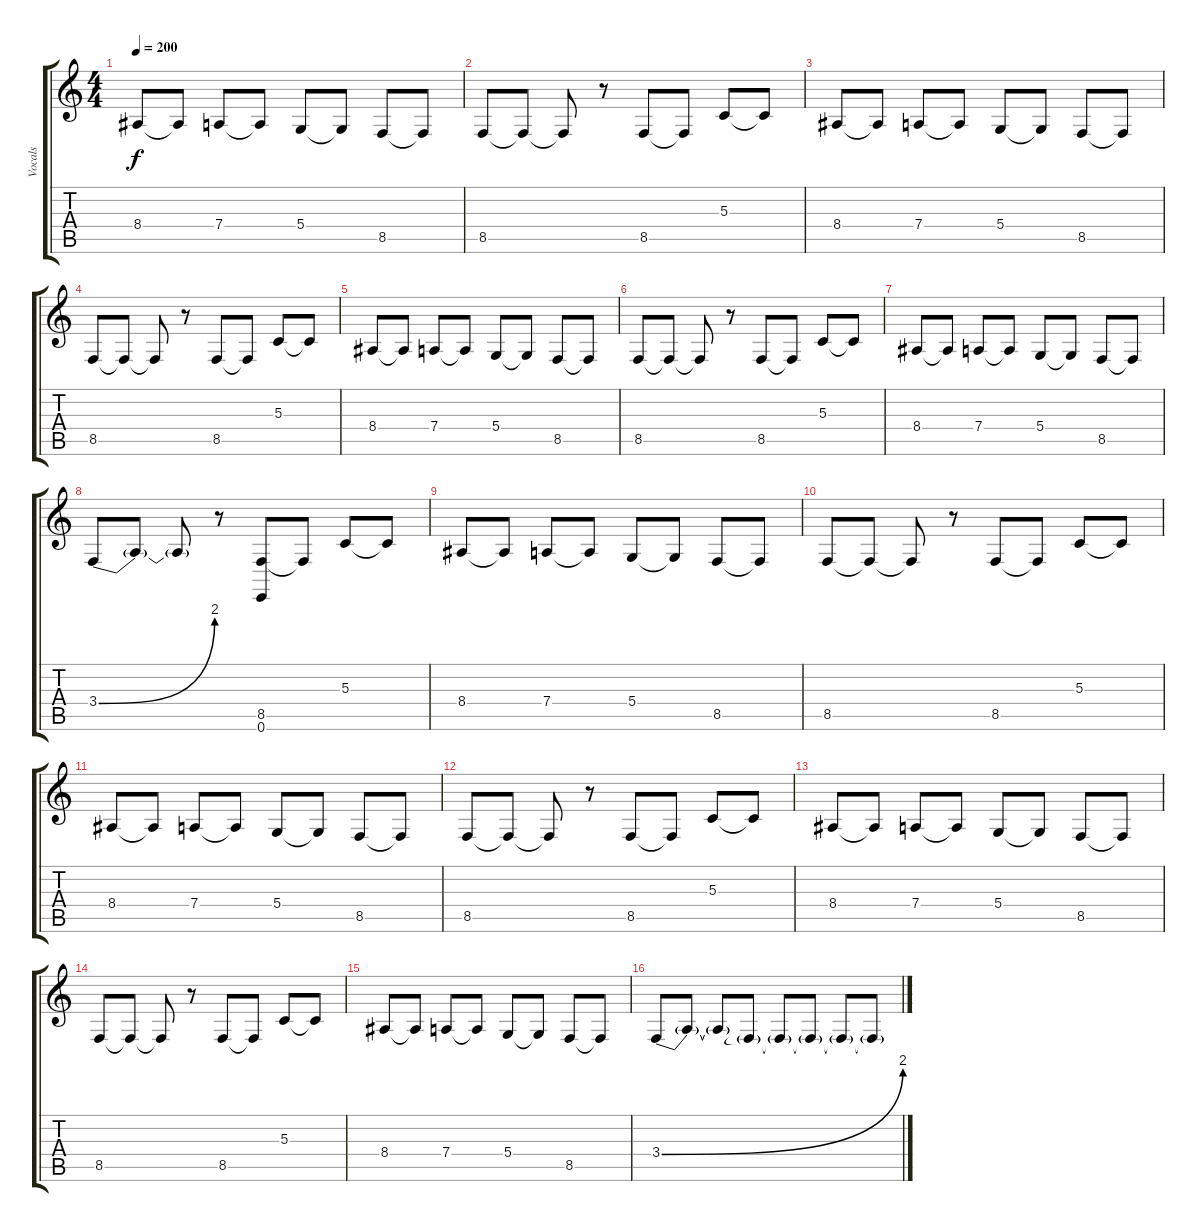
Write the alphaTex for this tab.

\track ("Vocals" "Vocals") {instrument tenorsax}
\staff {score tabs}
\tuning (E4 B3 G3 D3 A2 E2) {hide}
\ts (4 4)
\tempo 200
\clef g2
\ks c
8.4.8{dy f} 8.4{t}.8 7.4.8 7.4{t}.8 5.4.8 5.4{t}.8 8.5.8 8.5{t}.8 |
8.5.8 8.5{t}.8 8.5{t}.8 r.8 8.5.8 8.5{t}.8 5.3.8 5.3{t}.8 |
8.4.8 8.4{t}.8 7.4.8 7.4{t}.8 5.4.8 5.4{t}.8 8.5.8 8.5{t}.8 |
8.5.8 8.5{t}.8 8.5{t}.8 r.8 8.5.8 8.5{t}.8 5.3.8 5.3{t}.8 |
8.4.8 8.4{t}.8 7.4.8 7.4{t}.8 5.4.8 5.4{t}.8 8.5.8 8.5{t}.8 |
8.5.8 8.5{t}.8 8.5{t}.8 r.8 8.5.8 8.5{t}.8 5.3.8 5.3{t}.8 |
8.4.8 8.4{t}.8 7.4.8 7.4{t}.8 5.4.8 5.4{t}.8 8.5.8 8.5{t}.8 |
3.4{be (bend 0 0 60 8)}.8 3.4{t}.8 3.4{t}.8 r.8 (8.5 0.6).8 8.5{t}.8 5.3.8 5.3{t}.8 |
8.4.8 8.4{t}.8 7.4.8 7.4{t}.8 5.4.8 5.4{t}.8 8.5.8 8.5{t}.8 |
8.5.8 8.5{t}.8 8.5{t}.8 r.8 8.5.8 8.5{t}.8 5.3.8 5.3{t}.8 |
8.4.8 8.4{t}.8 7.4.8 7.4{t}.8 5.4.8 5.4{t}.8 8.5.8 8.5{t}.8 |
8.5.8 8.5{t}.8 8.5{t}.8 r.8 8.5.8 8.5{t}.8 5.3.8 5.3{t}.8 |
8.4.8 8.4{t}.8 7.4.8 7.4{t}.8 5.4.8 5.4{t}.8 8.5.8 8.5{t}.8 |
8.5.8 8.5{t}.8 8.5{t}.8 r.8 8.5.8 8.5{t}.8 5.3.8 5.3{t}.8 |
8.4.8 8.4{t}.8 7.4.8 7.4{t}.8 5.4.8 5.4{t}.8 8.5.8 8.5{t}.8 |
3.4{be (bend 0 0 60 8)}.8 3.4{t}.8 3.4{t}.8 3.4{t}.8 3.4{t}.8 3.4{t}.8 3.4{t}.8 3.4{t}.8
